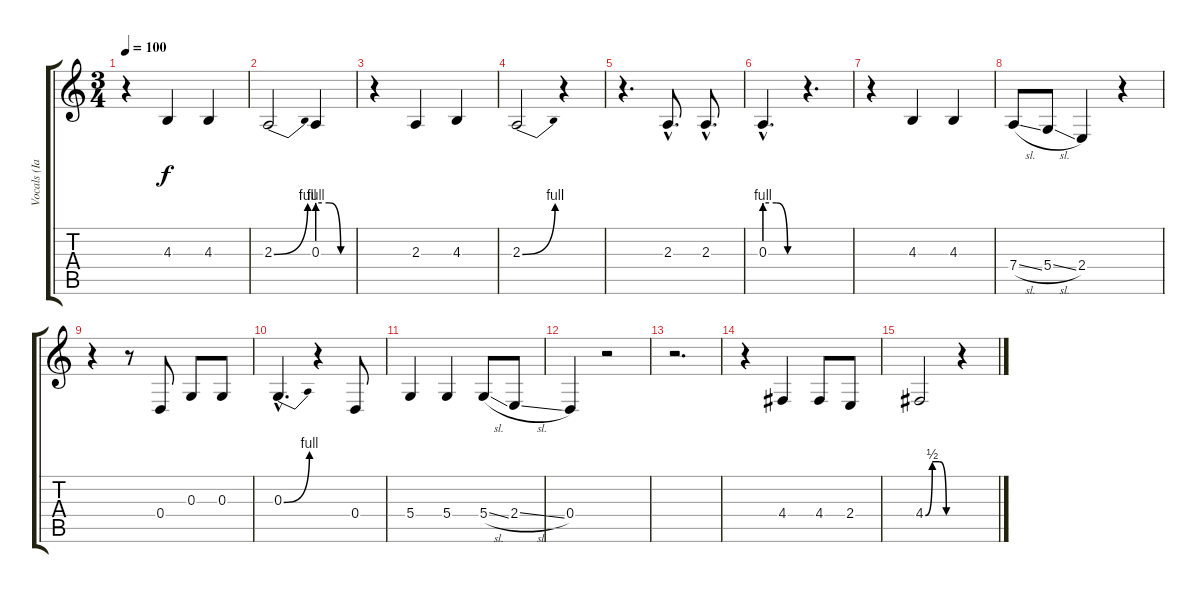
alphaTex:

\track ("Vocals (Ian Anderson)" "Vocals (Ia") {instrument harmonica}
\staff {score tabs}
\tuning (E4 B3 G3 D3 A2 E2) {hide}
\ts (3 4)
\tempo 100
\clef g2
\ks c
r.4{dy f} 4.3.4 4.3.4 |
2.3{be (bend 0 0 60 4)}.2 0.3{be (custom 0 4 20 4 40 0 60 0)}.4 |
r.4 2.3.4 4.3.4 |
2.3{be (bend 0 0 60 4)}.2 r.4 |
r.4{d} 2.3{hac}.8{d} 2.3{hac}.8{d} |
0.3{be (custom 0 4 20 4 40 0 60 0) hac}.4{d} r.4{d} |
r.4 4.3.4 4.3.4 |
7.4{sl}.8 5.4{sl}.8 2.4.4 r.4 |
r.4 r.8 0.4.8 0.3.8 0.3.8 |
0.3{be (bend 0 0 60 4) hac}.4{d} r.4 0.4.8 |
5.4.4 5.4.4 5.4{sl}.8 2.4{sl}.8 |
0.4.4 r.2 |
r.2{d} |
r.4 4.4.4 4.4.8 2.4.8 |
4.4{be (custom 0 0 15 2 30 2 45 0 60 0)}.2 r.4
